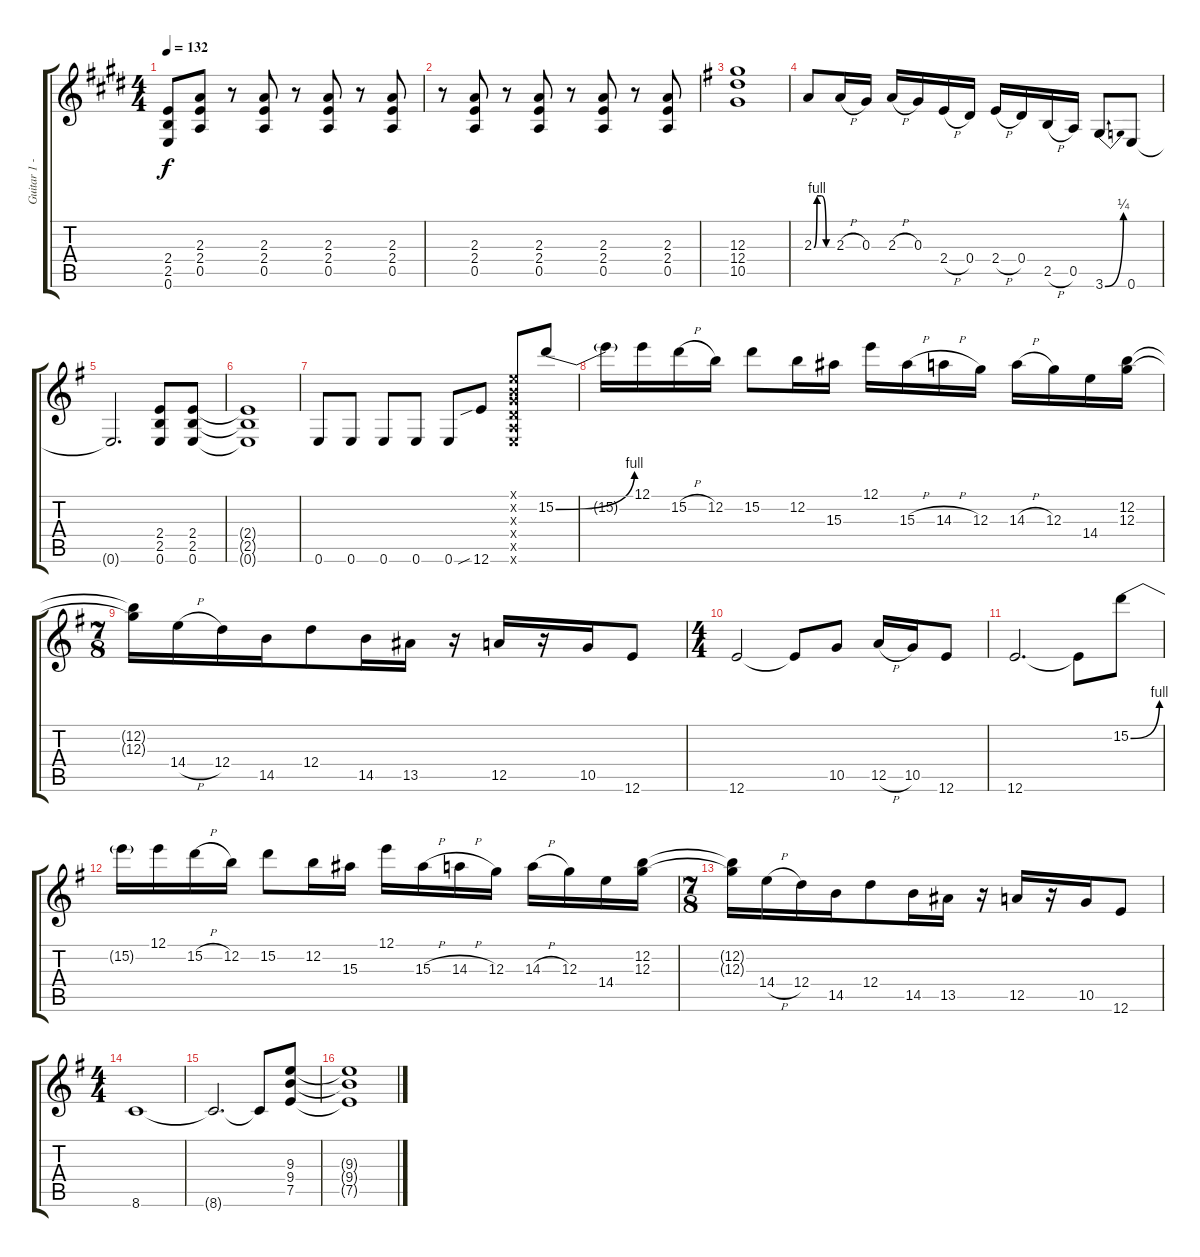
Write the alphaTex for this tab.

\track ("Guitar 1 - Brian May" "Guitar 1 -") {instrument distortionguitar}
\staff {score tabs}
\tuning (E4 B3 G3 D3 A2 E2) {hide}
\ts (4 4)
\tempo 132
\clef g2
\ks e
(2.4{t} 2.5{t} 0.6{t}).8{dy f} (2.3 2.4 0.5).8 r.8 (2.3 2.4 0.5).8 r.8 (2.3 2.4 0.5).8 r.8 (2.3 2.4 0.5).8 |
\ks c#minor
r.8 (2.3 2.4 0.5).8 r.8 (2.3 2.4 0.5).8 r.8 (2.3 2.4 0.5).8 r.8 (2.3 2.4 0.5).8 |
\ks g
(12.3 12.4 10.5).1 |
2.3{be (custom 0 0 10 4 25 4 40 0 60 0)}.8 2.3{h}.16 0.3.16 2.3{h}.16 0.3.16 2.4{h}.16 0.4.16 2.4{h}.16 0.4.16 2.5{h}.16 0.5.16 3.6{be (bend 0 0 60 1)}.8 0.6.8 |
0.6{t}.2{d} (2.4 2.5 0.6).8 (2.4 2.5 0.6).8 |
(2.4{t} 2.5{t} 0.6{t}).1 |
0.6.8 0.6.8 0.6.8 0.6.8 0.6.8 12.6{sib}.8 (0.1{x} 0.2{x} 0.3{x} 0.4{x} 0.5{x} 0.6{x}).8 15.2{be (bend 0 0 60 4)}.8 |
15.2{t}.16 12.1.16 15.2{h}.16 12.2.16 15.2.8 12.2.16 15.3.16 12.1.16 15.3{h}.16 14.3{h}.16 12.3.16 14.3{h}.16 12.3.16 14.4.16 (12.2 12.3).16 |
\ts (7 8)
(12.2{t} 12.3{t}).16 14.4{h}.16 12.4.16 14.5.16 12.4.8 14.5.16 13.5.16 r.16 12.5.16 r.16 10.5.16 12.6.8 |
\ts (4 4)
12.6.2 12.6{t}.8 10.5.8 12.5{h}.16 10.5.16 12.6.8 |
12.6.2{d} 12.6{t}.8 15.2{be (bend 0 0 60 4)}.8 |
15.2{t}.16 12.1.16 15.2{h}.16 12.2.16 15.2.8 12.2.16 15.3.16 12.1.16 15.3{h}.16 14.3{h}.16 12.3.16 14.3{h}.16 12.3.16 14.4.16 (12.2 12.3).16 |
\ts (7 8)
(12.2{t} 12.3{t}).16 14.4{h}.16 12.4.16 14.5.16 12.4.8 14.5.16 13.5.16 r.16 12.5.16 r.16 10.5.16 12.6.8 |
\ts (4 4)
8.6.1 |
8.6{t}.2{d} 8.6{t}.8 (9.3 9.4 7.5).8 |
(9.3{t} 9.4{t} 7.5{t}).1
